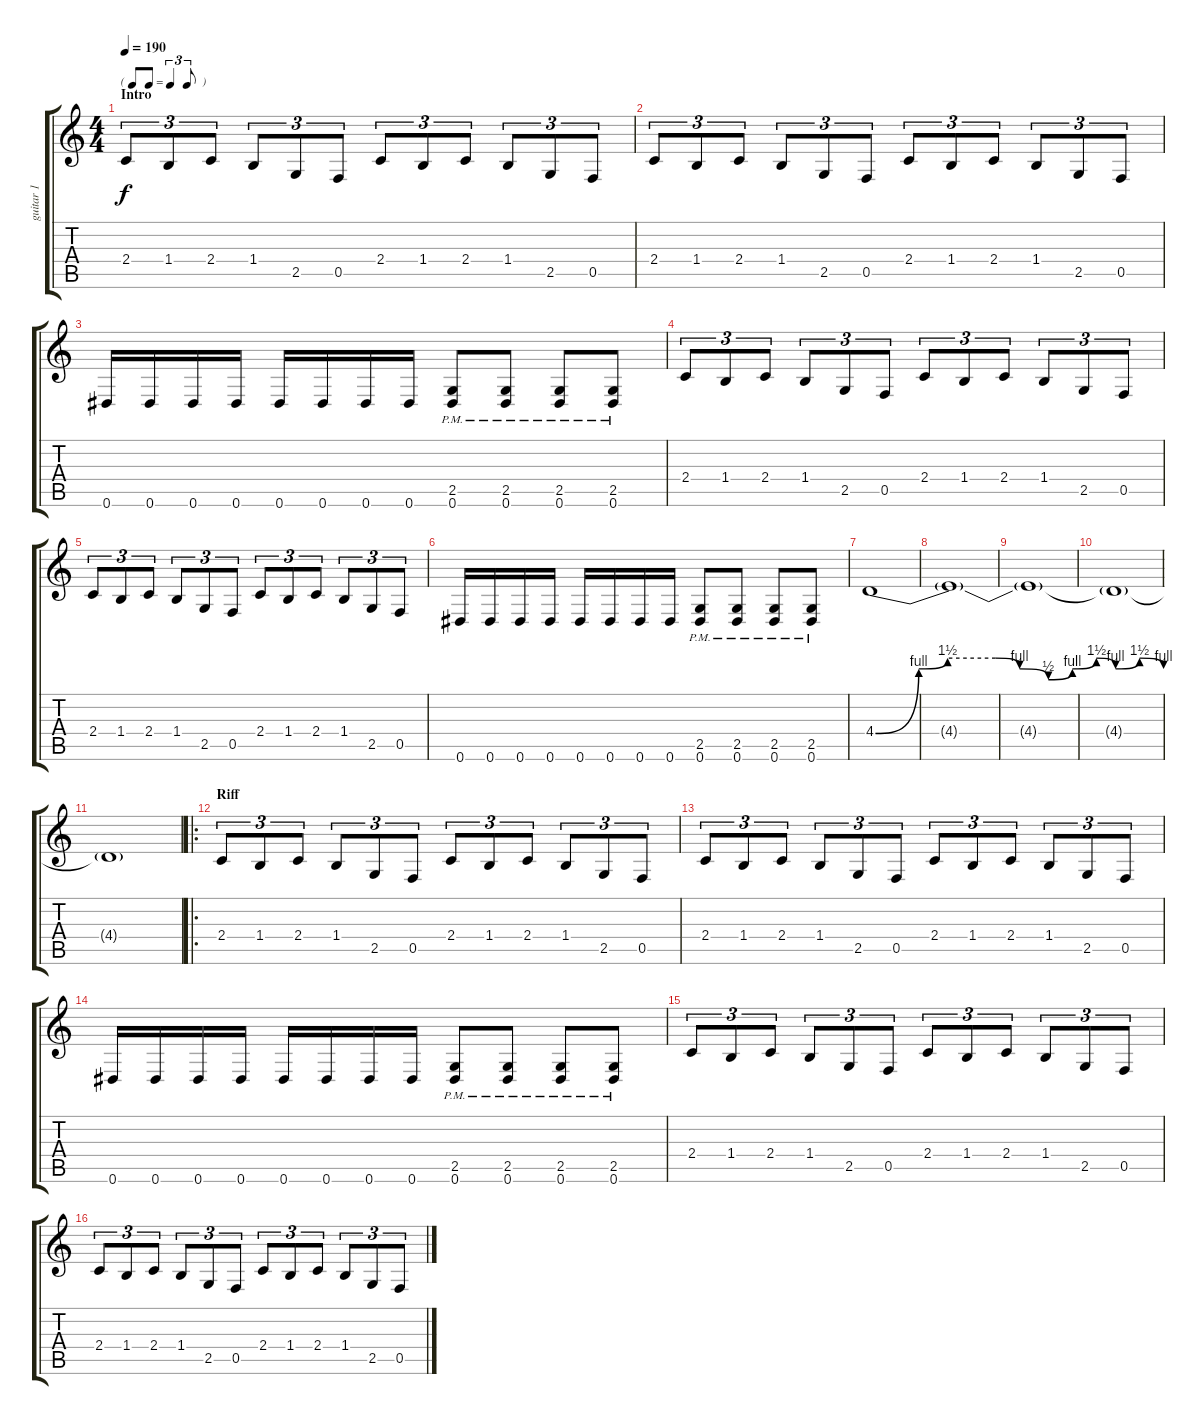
\track ("guitar 1" "guitar 1") {instrument distortionguitar}
\staff {score tabs}
\tuning (Db4 Ab3 E3 Bb2 F2 Eb2) {hide}
\ts (4 4)
\tf triplet8th
\section ("" "Intro")
\tempo 190
\clef g2
\ks c
2.4.8{tu (3 2) dy f instrument distortionguitar} 1.4.8{tu (3 2)} 2.4.8{tu (3 2)} 1.4.8{tu (3 2)} 2.5.8{tu (3 2)} 0.5.8{tu (3 2)} 2.4.8{tu (3 2)} 1.4.8{tu (3 2)} 2.4.8{tu (3 2)} 1.4.8{tu (3 2)} 2.5.8{tu (3 2)} 0.5.8{tu (3 2)} |
2.4.8{tu (3 2)} 1.4.8{tu (3 2)} 2.4.8{tu (3 2)} 1.4.8{tu (3 2)} 2.5.8{tu (3 2)} 0.5.8{tu (3 2)} 2.4.8{tu (3 2)} 1.4.8{tu (3 2)} 2.4.8{tu (3 2)} 1.4.8{tu (3 2)} 2.5.8{tu (3 2)} 0.5.8{tu (3 2)} |
0.6.16 0.6.16 0.6.16 0.6.16 0.6.16 0.6.16 0.6.16 0.6.16 (2.5{pm} 0.6{pm}).8 (2.5{pm} 0.6{pm}).8 (2.5{pm} 0.6{pm}).8 (2.5{pm} 0.6{pm}).8 |
2.4.8{tu (3 2)} 1.4.8{tu (3 2)} 2.4.8{tu (3 2)} 1.4.8{tu (3 2)} 2.5.8{tu (3 2)} 0.5.8{tu (3 2)} 2.4.8{tu (3 2)} 1.4.8{tu (3 2)} 2.4.8{tu (3 2)} 1.4.8{tu (3 2)} 2.5.8{tu (3 2)} 0.5.8{tu (3 2)} |
2.4.8{tu (3 2)} 1.4.8{tu (3 2)} 2.4.8{tu (3 2)} 1.4.8{tu (3 2)} 2.5.8{tu (3 2)} 0.5.8{tu (3 2)} 2.4.8{tu (3 2)} 1.4.8{tu (3 2)} 2.4.8{tu (3 2)} 1.4.8{tu (3 2)} 2.5.8{tu (3 2)} 0.5.8{tu (3 2)} |
0.6.16 0.6.16 0.6.16 0.6.16 0.6.16 0.6.16 0.6.16 0.6.16 (2.5{pm} 0.6{pm}).8 (2.5{pm} 0.6{pm}).8 (2.5{pm} 0.6{pm}).8 (2.5{pm} 0.6{pm}).8 |
4.4{be (custom 0 0 9 4 15 6 25 6 30 4 36 2 41 4 46 6 50 4 55 6 60 4)}.1{instrument choiraahs} |
4.4{t}.1 |
4.4{t}.1 |
4.4{t}.1 |
4.4{t}.1 |
\ro
\section ("" "Riff")
2.4.8{tu (3 2) instrument distortionguitar} 1.4.8{tu (3 2)} 2.4.8{tu (3 2)} 1.4.8{tu (3 2)} 2.5.8{tu (3 2)} 0.5.8{tu (3 2)} 2.4.8{tu (3 2)} 1.4.8{tu (3 2)} 2.4.8{tu (3 2)} 1.4.8{tu (3 2)} 2.5.8{tu (3 2)} 0.5.8{tu (3 2)} |
2.4.8{tu (3 2)} 1.4.8{tu (3 2)} 2.4.8{tu (3 2)} 1.4.8{tu (3 2)} 2.5.8{tu (3 2)} 0.5.8{tu (3 2)} 2.4.8{tu (3 2)} 1.4.8{tu (3 2)} 2.4.8{tu (3 2)} 1.4.8{tu (3 2)} 2.5.8{tu (3 2)} 0.5.8{tu (3 2)} |
0.6.16 0.6.16 0.6.16 0.6.16 0.6.16 0.6.16 0.6.16 0.6.16 (2.5{pm} 0.6{pm}).8 (2.5{pm} 0.6{pm}).8 (2.5{pm} 0.6{pm}).8 (2.5{pm} 0.6{pm}).8 |
2.4.8{tu (3 2) instrument distortionguitar} 1.4.8{tu (3 2)} 2.4.8{tu (3 2)} 1.4.8{tu (3 2)} 2.5.8{tu (3 2)} 0.5.8{tu (3 2)} 2.4.8{tu (3 2)} 1.4.8{tu (3 2)} 2.4.8{tu (3 2)} 1.4.8{tu (3 2)} 2.5.8{tu (3 2)} 0.5.8{tu (3 2)} |
2.4.8{tu (3 2)} 1.4.8{tu (3 2)} 2.4.8{tu (3 2)} 1.4.8{tu (3 2)} 2.5.8{tu (3 2)} 0.5.8{tu (3 2)} 2.4.8{tu (3 2)} 1.4.8{tu (3 2)} 2.4.8{tu (3 2)} 1.4.8{tu (3 2)} 2.5.8{tu (3 2)} 0.5.8{tu (3 2)}
